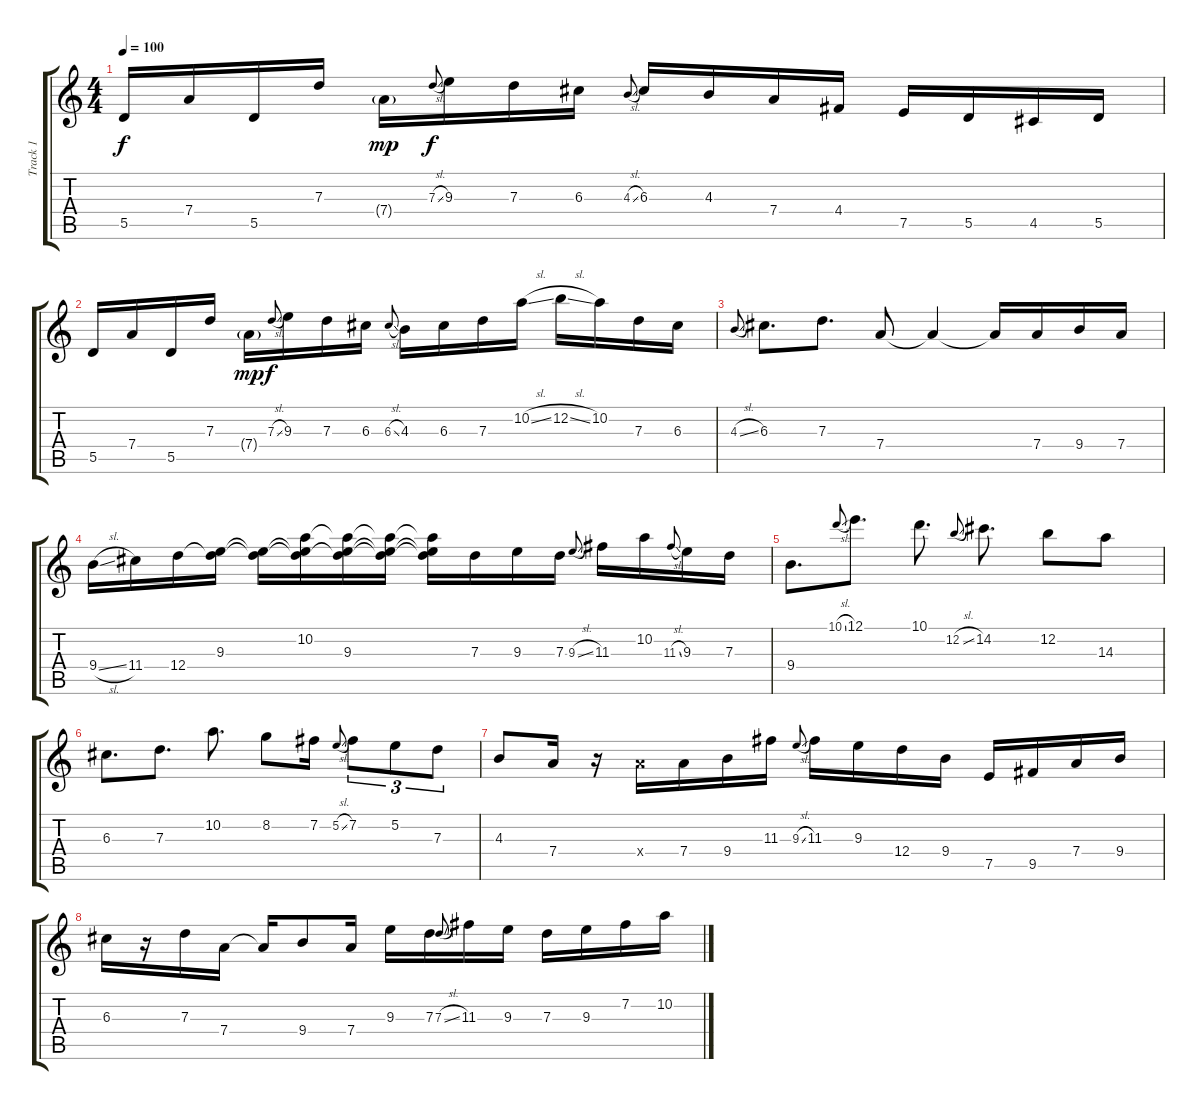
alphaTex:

\track ("Track 1" "Track 1") {instrument distortionguitar}
\staff {score tabs}
\tuning (E4 B3 G3 D3 A2 D2) {hide}
\ts (4 4)
\tempo 100
\clef g2
\ks c
5.5.16{dy f instrument distortionguitar} 7.4.16 5.5.16 7.3.16 7.4{g}.16{dy mp} 7.3{sl}.8{gr onbeat dy f} 9.3.16 7.3.16 6.3.16 4.3{sl}.8{gr onbeat} 6.3.16 4.3.16 7.4.16 4.4.16 7.5.16 5.5.16 4.5.16 5.5.16 |
5.5.16 7.4.16 5.5.16 7.3.16 7.4{g}.16{dy mp} 7.3{sl}.8{gr onbeat dy f} 9.3.16 7.3.16 6.3.16 6.3{sl}.8{gr onbeat} 4.3.16 6.3.16 7.3.16 10.2{sl}.16 12.2{sl}.16 10.2.16 7.3.16 6.3.16 |
4.3{sl}.8{gr onbeat} 6.3.8{d} 7.3.8{d} 7.4.8 7.4{t}.4 7.4{t}.16 7.4.16 9.4.16 7.4.16 |
9.4{sl}.16 11.4.16 12.4.16 (9.3 12.4{t}).16 (9.3{t} 12.4{t}).16 (10.2 9.3{t} 12.4{t}).16 (10.2{t} 9.3 12.4{t}).16 (10.2{t} 9.3{t} 12.4{t}).16 (10.2{t} 9.3{t} 12.4{t}).16 7.3.16 9.3.16 7.3.16 9.3{sl}.8{gr onbeat} 11.3.16 10.2.16 11.3{sl}.8{gr onbeat} 9.3.16 7.3.16 |
9.4.8{d} 10.1{sl}.8{gr onbeat} 12.1.8{d} 10.1.8{d} 12.2{sl}.8{gr onbeat} 14.2.8{d} 12.2.8 14.3.8 |
6.3.8{d} 7.3.8{d} 10.2.8{d} 8.2.8 7.2.16 5.2{sl}.8{gr onbeat} 7.2.8{tu (3 2)} 5.2.8{tu (3 2)} 7.3.8{tu (3 2)} |
4.3.8 7.4.16 r.16 7.4{x}.16 7.4.16 9.4.16 11.3.16 9.3{sl}.8{gr onbeat} 11.3.16 9.3.16 12.4.16 9.4.16 7.5.16 9.5.16 7.4.16 9.4.16 |
6.3.16 r.16 7.3.16 7.4.16 7.4{t}.16 9.4.8 7.4.16 9.3.16 7.3.16 7.3{sl}.8{gr onbeat} 11.3.16 9.3.16 7.3.16 9.3.16 7.2.16 10.2.16
